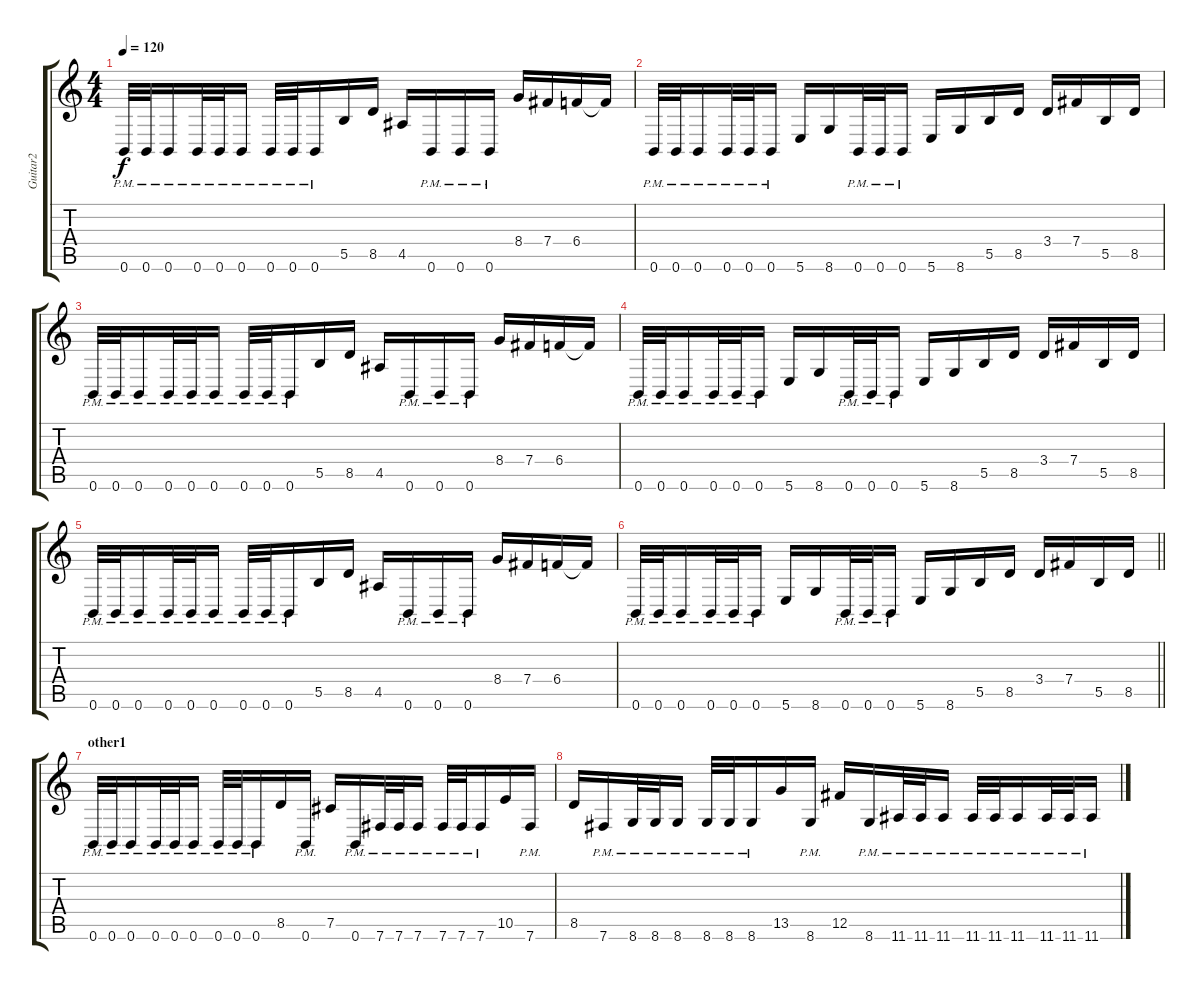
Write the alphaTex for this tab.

\track ("Guitar2" "Guitar2") {instrument distortionguitar}
\staff {score tabs}
\tuning (Db4 Ab3 E3 B2 Gb2 B1) {hide}
\ts (4 4)
\tempo 120
\clef g2
\ks c
0.6{pm}.32{dy f} 0.6{pm}.32 0.6{pm}.16 0.6{pm}.32 0.6{pm}.32 0.6{pm}.16 0.6{pm}.32 0.6{pm}.32 0.6{pm}.16 5.5.16 8.5.16 4.5.16 0.6{pm}.16 0.6{pm}.16 0.6{pm}.16 8.4.16 7.4.16 6.4.16 6.4{t}.16 |
0.6{pm}.32 0.6{pm}.32 0.6{pm}.16 0.6{pm}.32 0.6{pm}.32 0.6{pm}.16 5.6.16 8.6.16 0.6{pm}.32 0.6{pm}.32 0.6{pm}.16 5.6.16 8.6.16 5.5.16 8.5.16 3.4.16 7.4.16 5.5.16 8.5.16 |
0.6{pm}.32 0.6{pm}.32 0.6{pm}.16 0.6{pm}.32 0.6{pm}.32 0.6{pm}.16 0.6{pm}.32 0.6{pm}.32 0.6{pm}.16 5.5.16 8.5.16 4.5.16 0.6{pm}.16 0.6{pm}.16 0.6{pm}.16 8.4.16 7.4.16 6.4.16 6.4{t}.16 |
0.6{pm}.32 0.6{pm}.32 0.6{pm}.16 0.6{pm}.32 0.6{pm}.32 0.6{pm}.16 5.6.16 8.6.16 0.6{pm}.32 0.6{pm}.32 0.6{pm}.16 5.6.16 8.6.16 5.5.16 8.5.16 3.4.16 7.4.16 5.5.16 8.5.16 |
0.6{pm}.32 0.6{pm}.32 0.6{pm}.16 0.6{pm}.32 0.6{pm}.32 0.6{pm}.16 0.6{pm}.32 0.6{pm}.32 0.6{pm}.16 5.5.16 8.5.16 4.5.16 0.6{pm}.16 0.6{pm}.16 0.6{pm}.16 8.4.16 7.4.16 6.4.16 6.4{t}.16 |
\barLineRight lightlight
0.6{pm}.32 0.6{pm}.32 0.6{pm}.16 0.6{pm}.32 0.6{pm}.32 0.6{pm}.16 5.6.16 8.6.16 0.6{pm}.32 0.6{pm}.32 0.6{pm}.16 5.6.16 8.6.16 5.5.16 8.5.16 3.4.16 7.4.16 5.5.16 8.5.16 |
\section ("" "other1")
0.6{pm}.32 0.6{pm}.32 0.6{pm}.16 0.6{pm}.32 0.6{pm}.32 0.6{pm}.16 0.6{pm}.32 0.6{pm}.32 0.6{pm}.16 8.5.16 0.6{pm}.16 7.5.16 0.6{pm}.16 7.6{pm}.32 7.6{pm}.32 7.6{pm}.16 7.6{pm}.32 7.6{pm}.32 7.6{pm}.16 10.5.16 7.6{pm}.16 |
8.5.16 7.6{pm}.16 8.6{pm}.32 8.6{pm}.32 8.6{pm}.16 8.6{pm}.32 8.6{pm}.32 8.6{pm}.16 13.5.16 8.6{pm}.16 12.5.16 8.6{pm}.16 11.6{pm}.32 11.6{pm}.32 11.6{pm}.16 11.6{pm}.32 11.6{pm}.32 11.6{pm}.16 11.6{pm}.32 11.6{pm}.32 11.6{pm}.16
